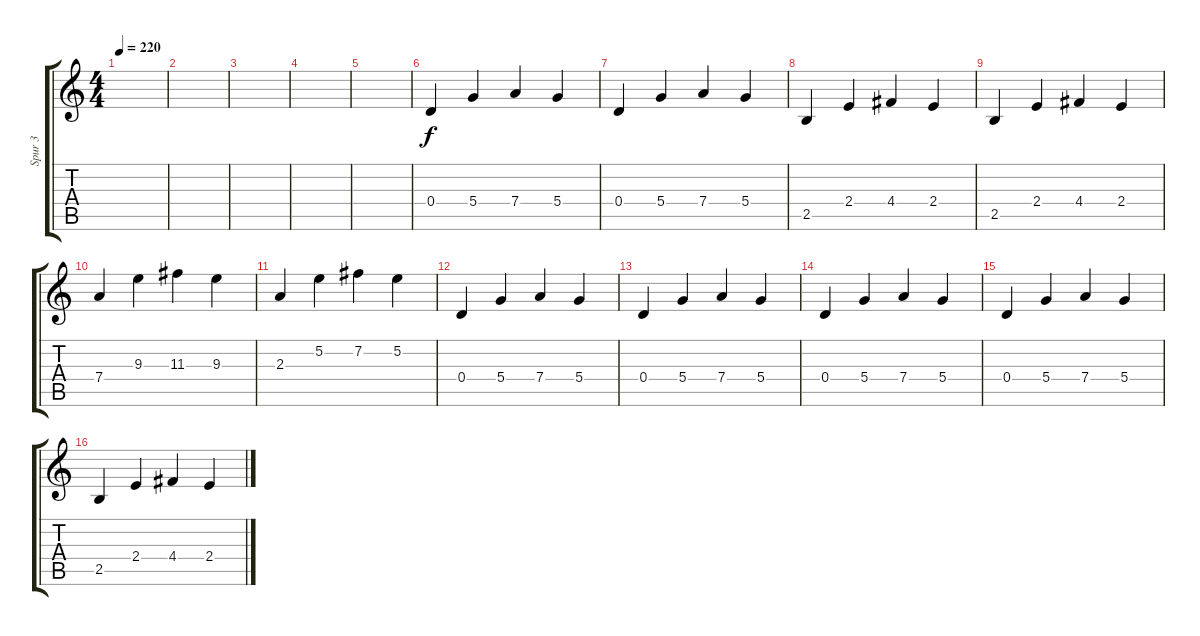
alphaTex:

\track ("Spur 3" "Spur 3") {instrument distortionguitar}
\staff {score tabs}
\tuning (E4 B3 G3 D3 A2 E2) {hide}
\ts (4 4)
\tempo 220
\clef g2
\ks c
|
|
|
|
|
0.4.4 5.4.4 7.4.4 5.4.4 |
0.4.4 5.4.4 7.4.4 5.4.4 |
2.5.4 2.4.4 4.4.4 2.4.4 |
2.5.4 2.4.4 4.4.4 2.4.4 |
7.4.4 9.3.4 11.3.4 9.3.4 |
2.3.4 5.2.4 7.2.4 5.2.4 |
0.4.4 5.4.4 7.4.4 5.4.4 |
0.4.4 5.4.4 7.4.4 5.4.4 |
0.4.4 5.4.4 7.4.4 5.4.4 |
0.4.4 5.4.4 7.4.4 5.4.4 |
2.5.4 2.4.4 4.4.4 2.4.4
